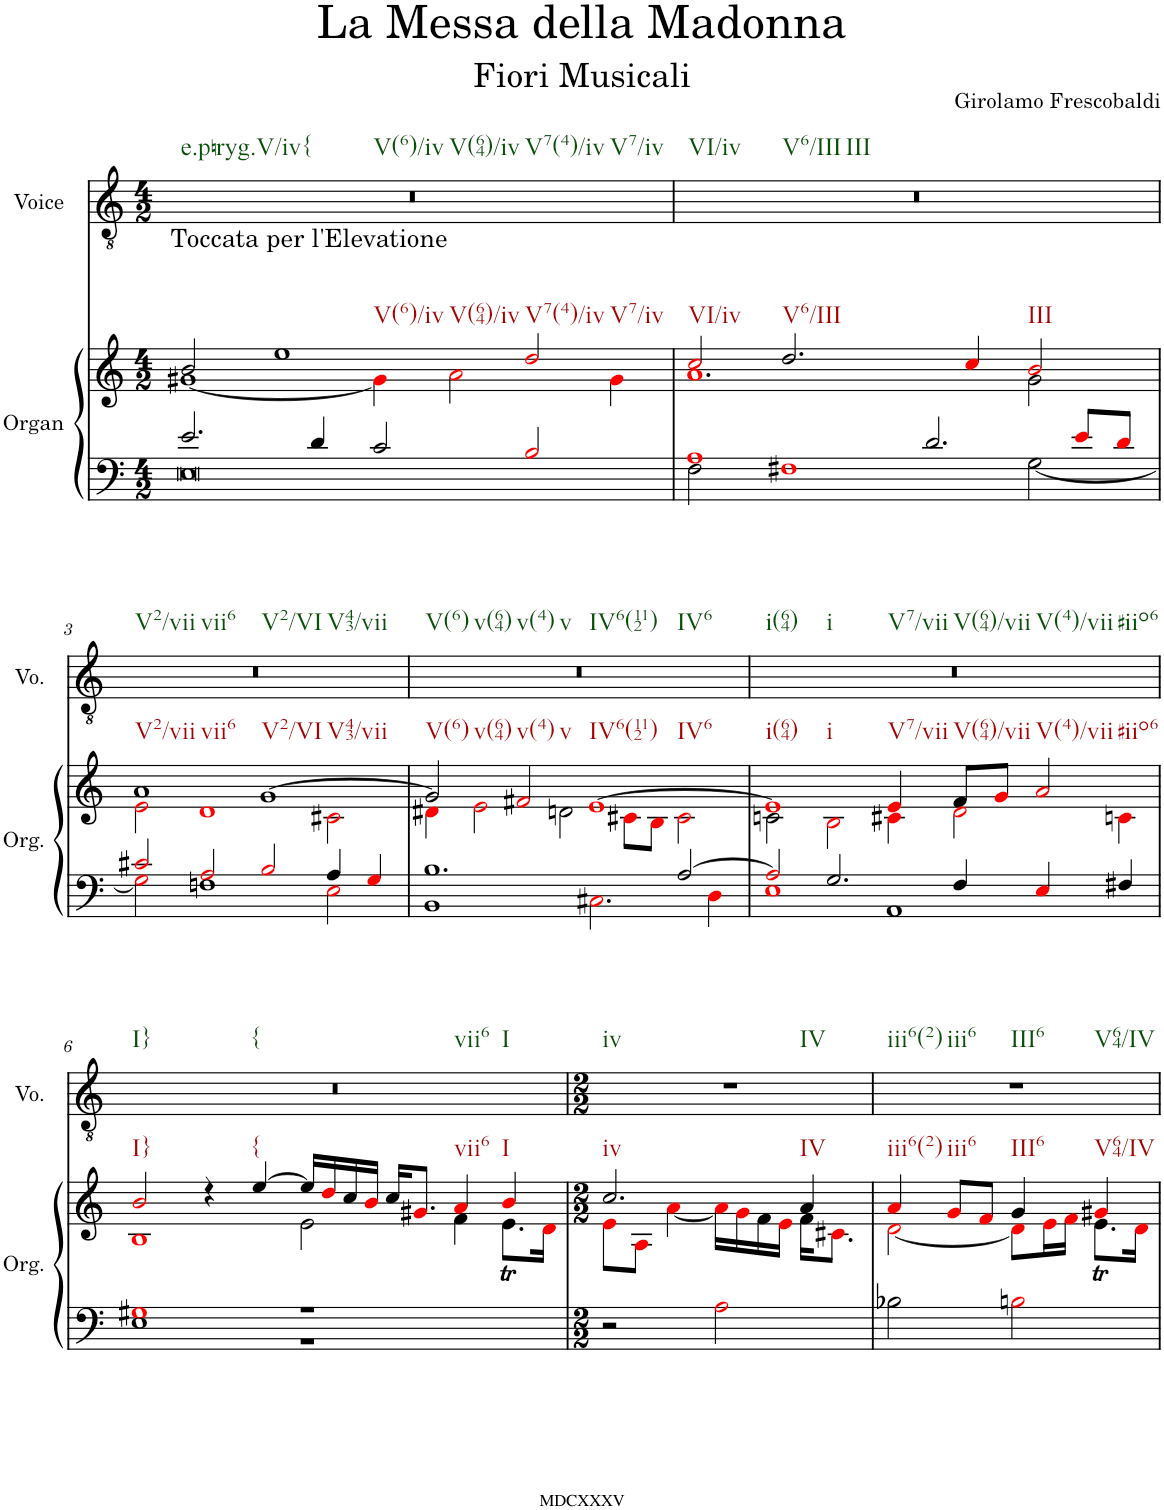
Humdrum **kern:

**kern	**kern	**kern
*part2	*part2	*part1
*staff3	*staff2	*staff1
*I"Organ	*	*I"Voice
*I'Org.	*	*I'Vo.
*clefF4	*clefG2	*clefGv2
*k[]	*k[]	*k[]
*M4/2	*M4/2	*M4/2
=1	=1	=1
*^	*^	*
!	!	!	!	!LO:TX:b:t=e.phryg.V/iv{
!	!	!	!	!LO:TX:b:t=V(6)/iv
!	!	!	!	!LO:TX:b:t=V(64)/iv
!	!	!	!	!LO:TX:b:t=V7(4)/iv
!	!	!	!	!LO:TX:b:t=V7/iv
!	!	!LO:TX:a:t=Toccata per l'Elevatione	!	!
2.e/	0E	2b/	[1g#X	0r
!	!	!LO:TX:b:t=V(6)/iv	!	!
!	!	!LO:TX:b:t=V(64)/iv	!	!
.	.	1ee	.	.
4d/	.	.	.	.
2c/	.	.	4g#i\]	.
.	.	.	2ai\	.
!	!	!LO:TX:b:t=V7(4)/iv	!	!
!	!	!LO:TX:b:t=V7/iv	!	!
2Bi/	.	2ddi/	.	.
.	.	.	4g#i\	.
=2	=2	=2	=2	=2
!	!	!	!	!LO:TX:b:t=VI/iv
!	!	!	!	!LO:TX:b:t=V6/III
!	!	!	!	!LO:TX:b:t=III
!	!	!LO:TX:b:t=VI/iv	!	!
1Ai	2F\	2cci/	1.ai	0r
!	!	!LO:TX:b:t=V6/III	!	!
.	1F#Xi	2.dd/	.	.
2.d/	.	.	.	.
.	.	4cci/	.	.
!	!	!LO:TX:b:t=III	!	!
.	[2G\	2bi/	2g\	.
8ei/L	.	.	.	.
8di/J	.	.	.	.
!!LO:LB:g=z
=3	=3	=3	=3	=3
!	!	!	!	!LO:TX:b:t=V2/vii
!	!	!	!	!LO:TX:b:t=vii6
!	!	!	!	!LO:TX:b:t=V2/VI
!	!	!	!	!LO:TX:b:t=V43/vii
!	!	!LO:TX:b:t=V2/vii	!	!
!	!	!LO:TX:b:t=vii6	!	!
2c#Xi/	2Gi\]	1a	2ei\	0r
2Ai/	1Fn	.	1di	.
!	!	!LO:TX:b:t=V2/VI	!	!
!	!	!LO:TX:b:t=V43/vii	!	!
2Bi/	.	[1g	.	.
4A/	2Ei\	.	2c#Xi\	.
4Gi/	.	.	.	.
=4	=4	=4	=4	=4
!	!	!	!	!LO:TX:b:t=V(6)
!	!	!	!	!LO:TX:b:t=v(64)
!	!	!	!	!LO:TX:b:t=v(4)
!	!	!	!	!LO:TX:b:t=v
!	!	!	!	!LO:TX:b:t=IV6(112)
!	!	!	!	!LO:TX:b:t=IV6
!	!	!LO:TX:b:t=V(6)	!	!
!	!	!LO:TX:b:t=v(64)	!	!
1.B	1BB	2g/]	4d#Xi\	0r
.	.	.	2ei\	.
!	!	!LO:TX:b:t=v(4)	!	!
!	!	!LO:TX:b:t=v	!	!
.	.	2f#Xi/	.	.
.	.	.	2dn\	.
!	!	!LO:TX:b:t=IV6(112)	!	!
!	!	!LO:TX:b:t=IV6	!	!
.	2.C#Xi\	[1ei	.	.
.	.	.	8c#Xi\L	.
.	.	.	8Bi\J	.
[2A/	.	.	2c#i\	.
.	4Di\	.	.	.
=5	=5	=5	=5	=5
!	!	!	!	!LO:TX:b:t=i(64)
!	!	!	!	!LO:TX:b:t=i
!	!	!	!	!LO:TX:b:t=V7/vii
!	!	!	!	!LO:TX:b:t=V(64)/vii
!	!	!	!	!LO:TX:b:t=V(4)/vii
!	!	!	!	!LO:TX:b:t=#iio6
!	!	!LO:TX:b:t=i(64)	!	!
!	!	!LO:TX:b:t=i	!	!
2Ai/]	1Ei	1ei]	2cn\	0r
2.G/	.	.	2Bi\	.
!	!	!LO:TX:b:t=V7/vii	!	!
.	1AA	4ei/	4c#Xi\	.
!	!	!LO:TX:b:t=V(64)/vii	!	!
4F/	.	8f/L	2di\	.
.	.	8gi/J	.	.
!	!	!LO:TX:b:t=V(4)/vii	!	!
!	!	!LO:TX:b:t=#iio6	!	!
4Ei/	.	2ai/	.	.
4F#X/	.	.	4cni\	.
!!LO:LB:g=z
=6	=6	=6	=6	=6
!	!	!	!	!LO:TX:b:t=I}
!	!	!	!	!LO:TX:b:t={
!	!	!	!	!LO:TX:b:t=vii6
!	!	!	!	!LO:TX:b:t=I
!	!	!LO:TX:b:t=I}	!	!
1G#Xi	1E	2bi/	1Bi	0r
.	.	4r	.	.
!	!	!LO:TX:b:t={	!	!
.	.	[4ee/	.	.
1r	1r	16ee/LL]	2e\	.
.	.	16ddi/	.	.
.	.	16cc/	.	.
.	.	16bi/JJ	.	.
.	.	16cc/KL	.	.
.	.	8.g#Xi/J	.	.
!	!	!LO:TX:b:t=vii6	!	!
.	.	4ai/	4f\	.
!	!	!LO:TX:b:t=I	!	!
.	.	4bi/	8.et\L	.
.	.	.	16di\Jk	.
*v	*v	*	*	*
=7	=7	=7	=7
*M2/2	*M2/2	*	*M2/2
!	!	!	!LO:TX:b:t=iv
!	!	!	!LO:TX:b:t=IV
!	!LO:TX:b:t=iv	!	!
2r	2.cc/	8ei\L	1r
.	.	8Ai\J	.
.	.	[4ai\	.
2Ai\	.	16ai\LL]	.
.	.	16gi\	.
.	.	16f\	.
.	.	16ei\JJ	.
!	!LO:TX:b:t=IV	!	!
.	4a/	16f\KL	.
.	.	8.c#Xi\J	.
=8	=8	=8	=8
!	!	!	!LO:TX:b:t=iii6(2)
!	!	!	!LO:TX:b:t=iii6
!	!	!	!LO:TX:b:t=III6
!	!	!	!LO:TX:b:t=V64/IV
!	!LO:TX:b:t=iii6(2)	!	!
2B-X\	4ai/	[2di\	1r
!	!LO:TX:b:t=iii6	!	!
.	8gi/L	.	.
.	8fi/J	.	.
!	!LO:TX:b:t=III6	!	!
2Bni\	4g/	8di\L]	.
.	.	16ei\L	.
.	.	16fi\JJ	.
!	!LO:TX:b:t=V64/IV	!	!
.	4g#Xi/	8.et\L	.
.	.	16di\Jk	.
*	*v	*v	*
=	=	=
*-	*-	*-
